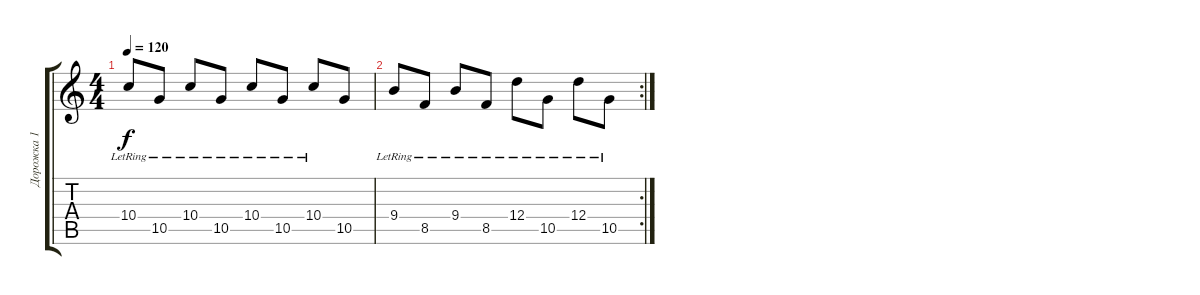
\track ("Дорожка 1" "Дорожка 1") {instrument distortionguitar}
\staff {score tabs}
\tuning (E4 B3 G3 D3 A2 E2) {hide}
\ts (4 4)
\tempo 120
\clef g2
\ks c
10.4{lr}.8{dy f} 10.5{lr}.8 10.4{lr}.8 10.5{lr}.8 10.4{lr}.8 10.5{lr}.8 10.4{lr}.8 10.5.8 |
\rc 2
9.4{lr}.8 8.5{lr}.8 9.4{lr}.8 8.5{lr}.8 12.4{lr}.8 10.5{lr}.8 12.4{lr}.8 10.5{lr}.8
